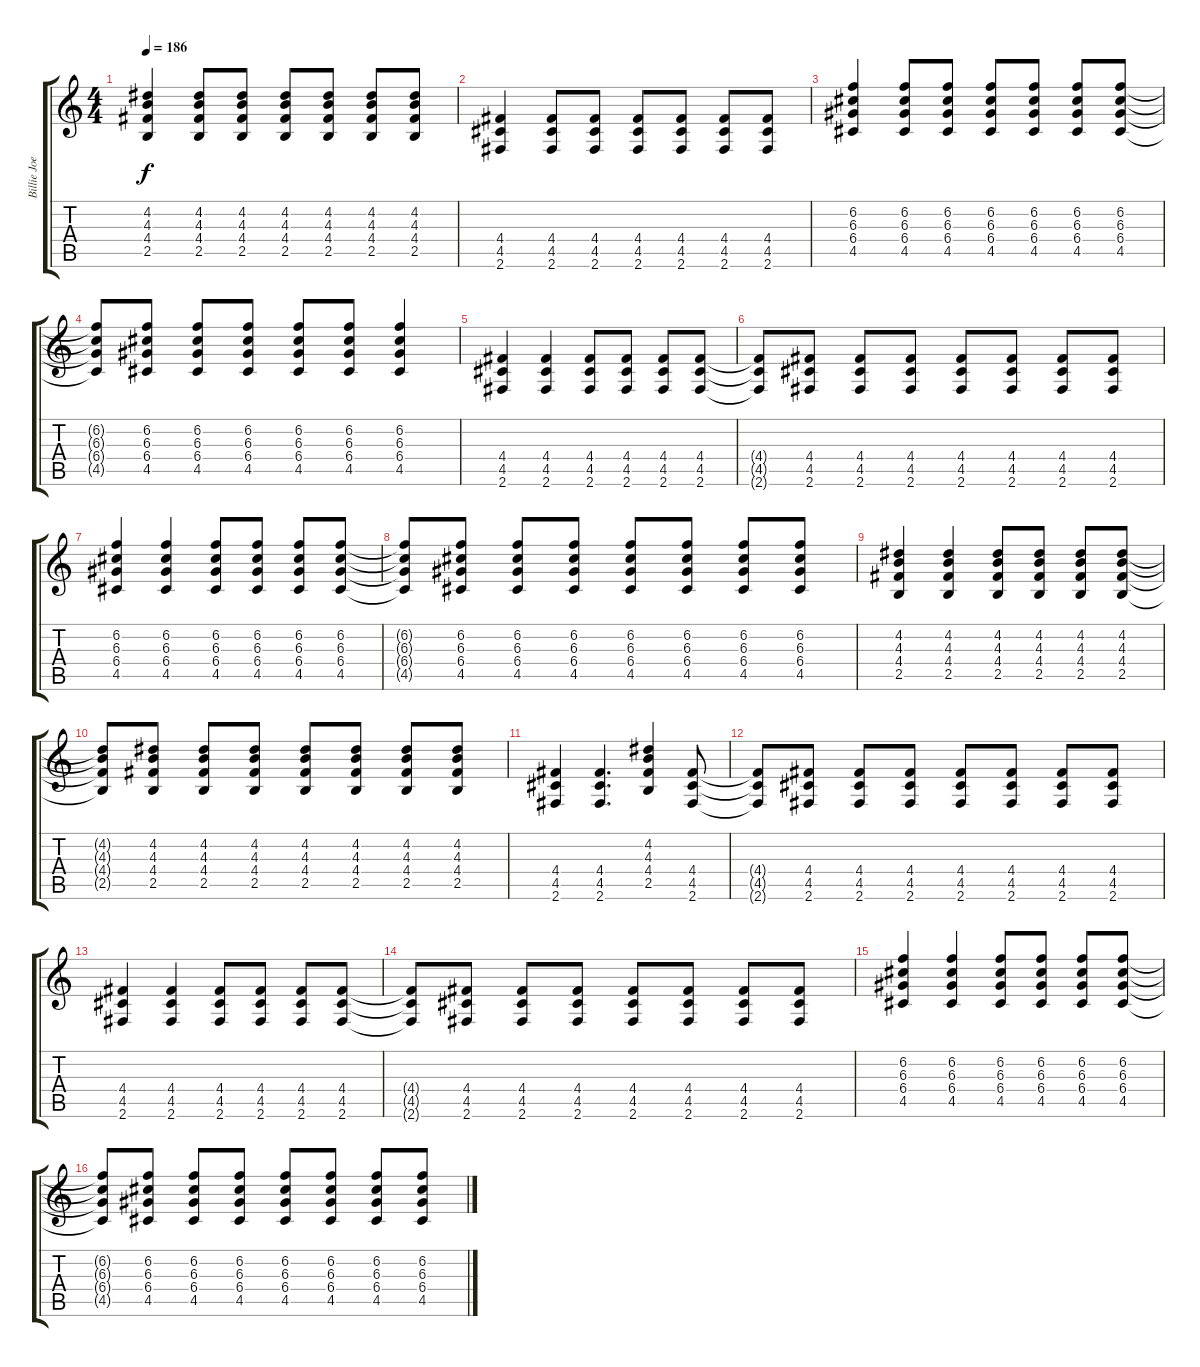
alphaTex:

\track ("Billie Joe (Guitar)" "Billie Joe") {instrument distortionguitar}
\staff {score tabs}
\tuning (E4 B3 G3 D3 A2 E2) {hide}
\ts (4 4)
\tempo 186
\clef g2
\ks c
(4.2 4.3 4.4 2.5).4{dy f} (4.2 4.3 4.4 2.5).8 (4.2 4.3 4.4 2.5).8 (4.2 4.3 4.4 2.5).8 (4.2 4.3 4.4 2.5).8 (4.2 4.3 4.4 2.5).8 (4.2 4.3 4.4 2.5).8 |
(4.4 4.5 2.6).4 (4.4 4.5 2.6).8 (4.4 4.5 2.6).8 (4.4 4.5 2.6).8 (4.4 4.5 2.6).8 (4.4 4.5 2.6).8 (4.4 4.5 2.6).8 |
(6.2 6.3 6.4 4.5).4 (6.2 6.3 6.4 4.5).8 (6.2 6.3 6.4 4.5).8 (6.2 6.3 6.4 4.5).8 (6.2 6.3 6.4 4.5).8 (6.2 6.3 6.4 4.5).8 (6.2 6.3 6.4 4.5).8 |
(6.2{t} 6.3{t} 6.4{t} 4.5{t}).8 (6.2 6.3 6.4 4.5).8 (6.2 6.3 6.4 4.5).8 (6.2 6.3 6.4 4.5).8 (6.2 6.3 6.4 4.5).8 (6.2 6.3 6.4 4.5).8 (6.2 6.3 6.4 4.5).4 |
(4.4 4.5 2.6).4 (4.4 4.5 2.6).4 (4.4 4.5 2.6).8 (4.4 4.5 2.6).8 (4.4 4.5 2.6).8 (4.4 4.5 2.6).8 |
(4.4{t} 4.5{t} 2.6{t}).8 (4.4 4.5 2.6).8 (4.4 4.5 2.6).8 (4.4 4.5 2.6).8 (4.4 4.5 2.6).8 (4.4 4.5 2.6).8 (4.4 4.5 2.6).8 (4.4 4.5 2.6).8 |
(6.2 6.3 6.4 4.5).4 (6.2 6.3 6.4 4.5).4 (6.2 6.3 6.4 4.5).8 (6.2 6.3 6.4 4.5).8 (6.2 6.3 6.4 4.5).8 (6.2 6.3 6.4 4.5).8 |
(6.2{t} 6.3{t} 6.4{t} 4.5{t}).8 (6.2 6.3 6.4 4.5).8 (6.2 6.3 6.4 4.5).8 (6.2 6.3 6.4 4.5).8 (6.2 6.3 6.4 4.5).8 (6.2 6.3 6.4 4.5).8 (6.2 6.3 6.4 4.5).8 (6.2 6.3 6.4 4.5).8 |
(4.2 4.3 4.4 2.5).4 (4.2 4.3 4.4 2.5).4 (4.2 4.3 4.4 2.5).8 (4.2 4.3 4.4 2.5).8 (4.2 4.3 4.4 2.5).8 (4.2 4.3 4.4 2.5).8 |
(4.2{t} 4.3{t} 4.4{t} 2.5{t}).8 (4.2 4.3 4.4 2.5).8 (4.2 4.3 4.4 2.5).8 (4.2 4.3 4.4 2.5).8 (4.2 4.3 4.4 2.5).8 (4.2 4.3 4.4 2.5).8 (4.2 4.3 4.4 2.5).8 (4.2 4.3 4.4 2.5).8 |
(4.4 4.5 2.6).4 (4.4 4.5 2.6).4{d} (4.2 4.3 4.4 2.5).4 (4.4 4.5 2.6).8 |
(4.4{t} 4.5{t} 2.6{t}).8 (4.4 4.5 2.6).8 (4.4 4.5 2.6).8 (4.4 4.5 2.6).8 (4.4 4.5 2.6).8 (4.4 4.5 2.6).8 (4.4 4.5 2.6).8 (4.4 4.5 2.6).8 |
(4.4 4.5 2.6).4 (4.4 4.5 2.6).4 (4.4 4.5 2.6).8 (4.4 4.5 2.6).8 (4.4 4.5 2.6).8 (4.4 4.5 2.6).8 |
(4.4{t} 4.5{t} 2.6{t}).8 (4.4 4.5 2.6).8 (4.4 4.5 2.6).8 (4.4 4.5 2.6).8 (4.4 4.5 2.6).8 (4.4 4.5 2.6).8 (4.4 4.5 2.6).8 (4.4 4.5 2.6).8 |
(6.2 6.3 6.4 4.5).4 (6.2 6.3 6.4 4.5).4 (6.2 6.3 6.4 4.5).8 (6.2 6.3 6.4 4.5).8 (6.2 6.3 6.4 4.5).8 (6.2 6.3 6.4 4.5).8 |
(6.2{t} 6.3{t} 6.4{t} 4.5{t}).8 (6.2 6.3 6.4 4.5).8 (6.2 6.3 6.4 4.5).8 (6.2 6.3 6.4 4.5).8 (6.2 6.3 6.4 4.5).8 (6.2 6.3 6.4 4.5).8 (6.2 6.3 6.4 4.5).8 (6.2 6.3 6.4 4.5).8
